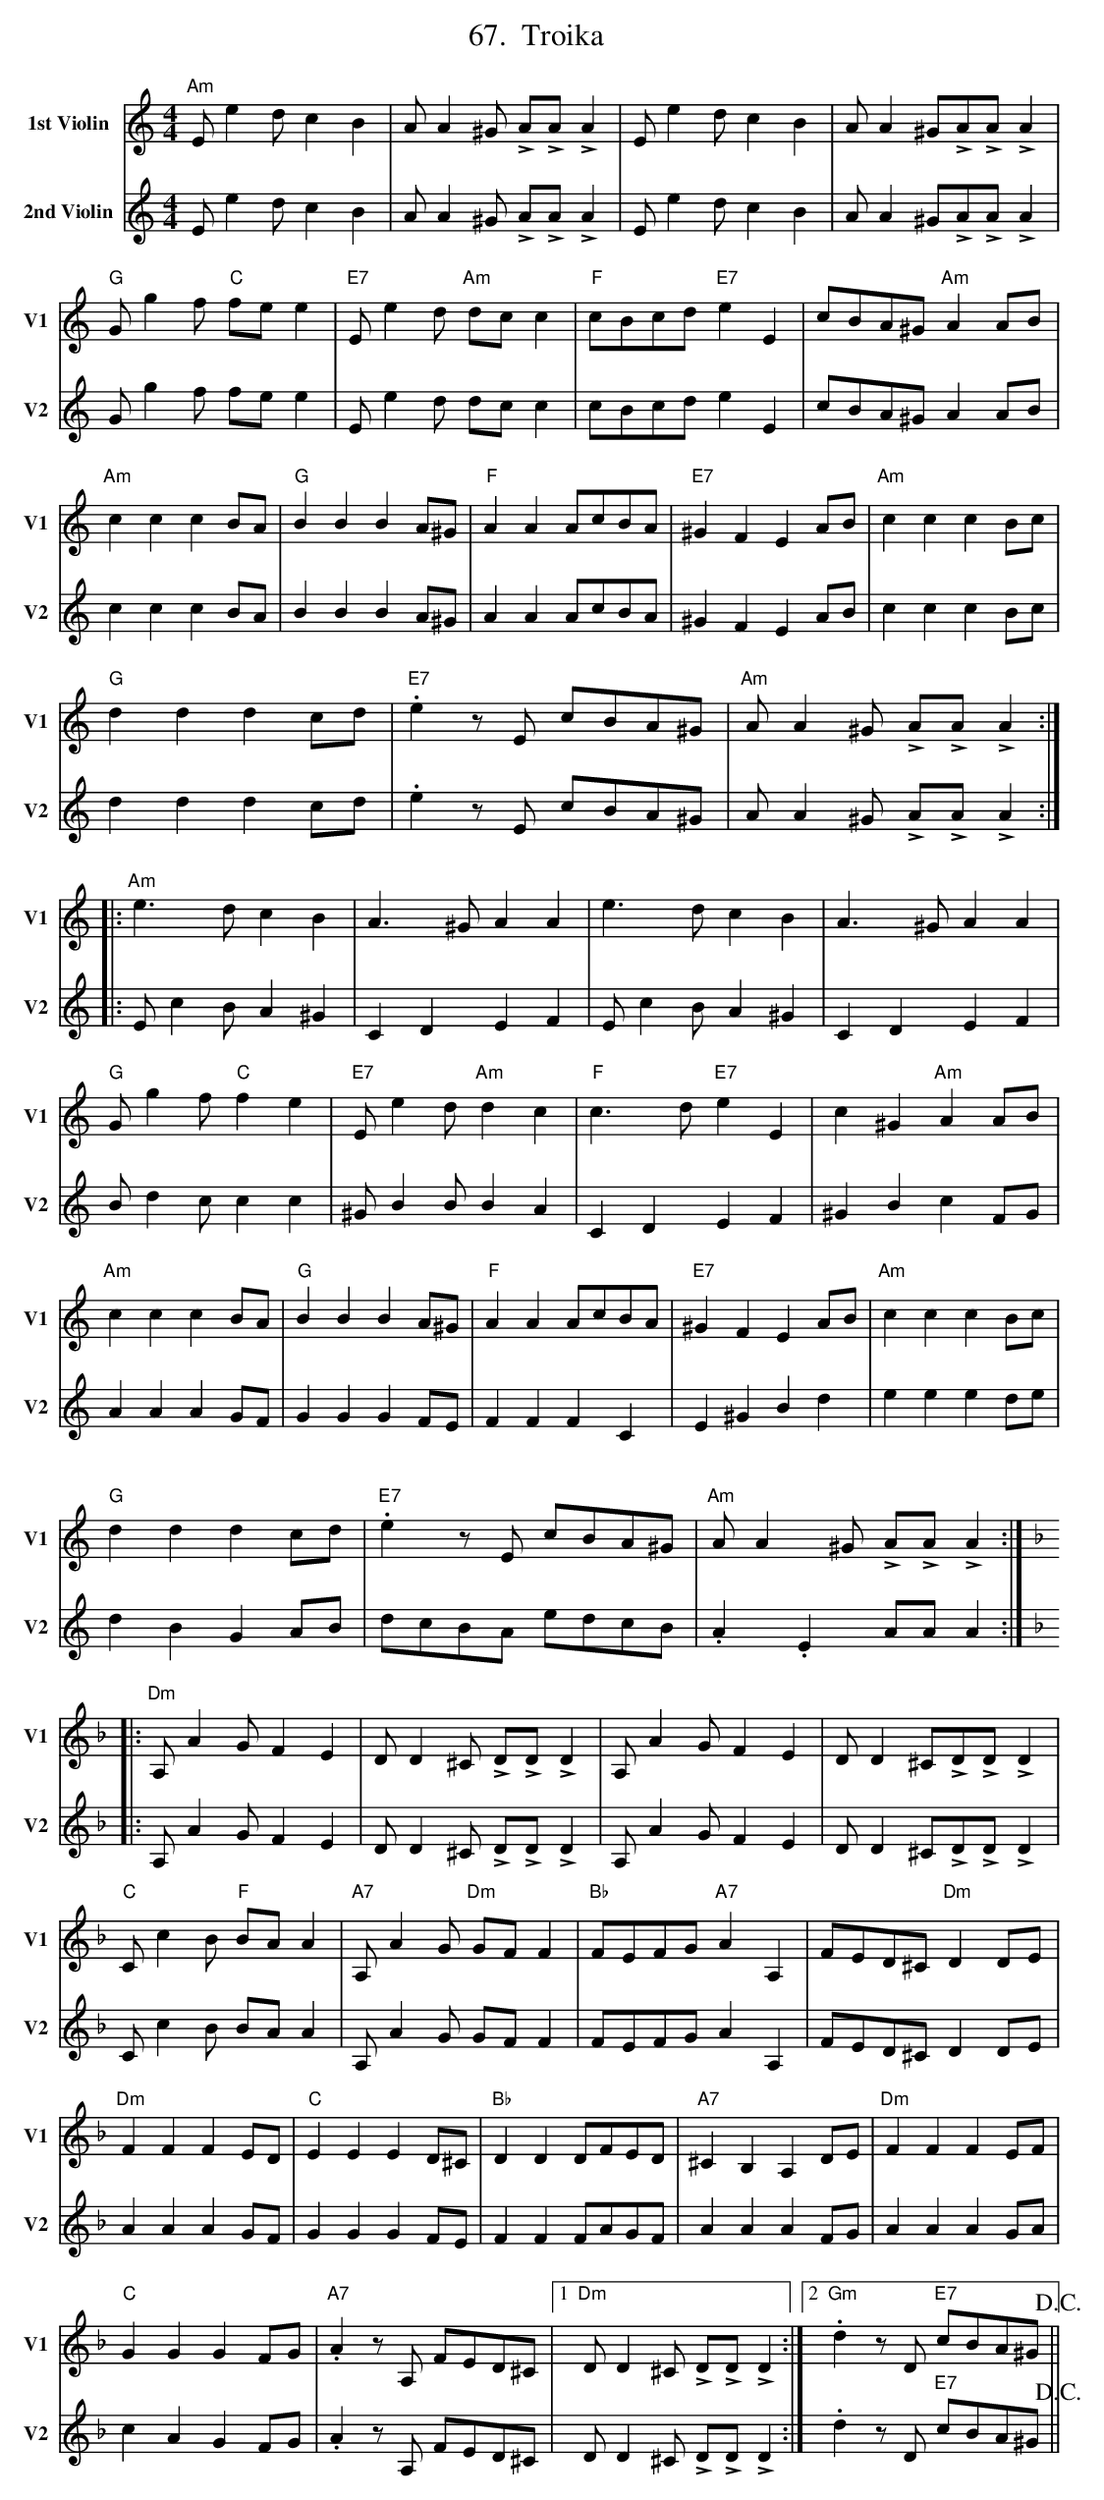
X:1
T:Troika
L:1/8
M:4/4
%%score 1 | 2
K:Am
V:1 name="1st Violin" sname=V1
"Am"Ee2 dc2B2|AA2 ^G +accent+A+accent+A+accent+A2|Ee2 dc2B2|AA2 ^G+accent+A+accent+A+accent+A2|
"G"Gg2 f"C" fee2|"E7"Ee2 d "Am"dcc2|"F"cBcd "E7"e2 E2|cBA^G "Am"A2 AB|
"Am"c2c2c2BA|"G"B2B2B2A^G|"F"A2A2AcBA|"E7"^G2 F2 E2 AB|"Am"c2c2c2 Bc|
"G"d2d2d2 cd|"E7".e2 z E cBA^G|"Am"AA2 ^G +accent+A+accent+A+accent+A2:|
|:"Am"e3 dc2B2|A3 ^G A2A2|e3 dc2B2|A3 ^GA2A2|
"G"Gg2 f"C" f2e2|"E7"Ee2 d "Am"d2c2|"F"c3d "E7"e2 E2|c2^G2 "Am"A2 AB|
"Am"c2c2c2BA|"G"B2B2B2A^G|"F"A2A2AcBA|"E7"^G2 F2 E2 AB|"Am"c2c2c2 Bc|
"G"d2d2d2 cd|"E7".e2 z E cBA^G|"Am"AA2 ^G +accent+A+accent+A+accent+A2:|
K:Dm
|:"Dm"A,A2 GF2E2|DD2 ^C !accent!D!accent!D!accent!D2|A,A2 GF2E2|DD2 ^C!accent!D!accent!D!accent!D2|
"C"Cc2 B"F" BAA2|"A7"A,A2 G "Dm"GFF2|"Bb"FEFG "A7"A2 A,2|FED^C "Dm"D2 DE|
"Dm"F2F2F2ED|"C"E2E2E2D^C|"Bb"D2D2DFED|"A7"^C2 B,2 A,2 DE|"Dm"F2F2F2 EF|
"C"G2G2G2 FG|"A7".A2 z A, FED^C|[1"Dm"DD2 ^C !accent!D!accent!D!accent!D2:|[2"Gm".d2zD"E7" cBA^G!D.C.!||
V:2 name="2nd Violin" sname=V2
Ee2 dc2B2|AA2 ^G +accent+A+accent+A+accent+A2|Ee2 dc2B2|AA2 ^G+accent+A+accent+A+accent+A2|
Gg2 f fee2|Ee2 d dcc2|cBcd e2 E2|cBA^G A2 AB|
c2c2c2BA|B2B2B2A^G|A2A2AcBA|^G2 F2 E2 AB|c2c2c2 Bc|
d2d2d2 cd|.e2 z E cBA^G|AA2 ^G +accent+A+accent+A+accent+A2:|
|:Ec2BA2^G2|C2D2E2F2|Ec2BA2^G2|C2D2E2F2|
Bd2c c2c2|^GB2BB2A2|C2D2E2F2|^G2B2c2FG|
A2A2A2GF|G2G2G2FE|F2F2F2C2|E2^G2B2d2|e2e2e2de|
d2B2G2AB|dcBA edcB|.A2.E2AA A2:|
K:Dm
|:A,A2 GF2E2|DD2 ^C !accent!D!accent!D!accent!D2|A,A2 GF2E2|DD2 ^C!accent!D!accent!D!accent!D2|
Cc2 B BAA2|A,A2 G GFF2|FEFG A2 A,2|FED^C D2 DE|
A2A2A2GF|G2G2G2FE|F2F2FAGF|A2A2A2FG|A2A2A2GA|
c2A2G2FG|.A2 z A, FED^C|[1DD2 ^C !accent!D!accent!D!accent!D2:|[2.d2zD"E7" cBA^G!D.C.!||
